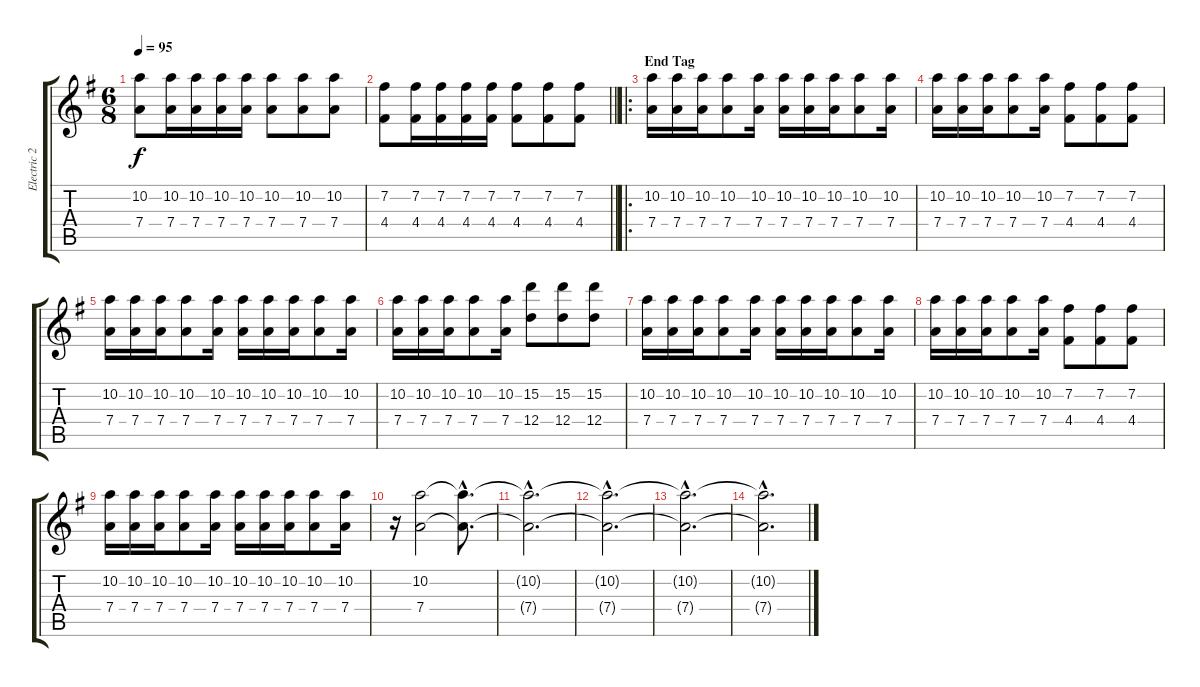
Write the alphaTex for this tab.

\track ("Electric 2" "Electric 2") {instrument distortionguitar}
\staff {score tabs}
\tuning (E4 B3 G3 D3 A2 E2) {hide}
\ts (6 8)
\tempo 95
\clef g2
\ks g
(10.2 7.4).8{dy f} (10.2 7.4).16 (10.2 7.4).16 (10.2 7.4).16 (10.2 7.4).16 (10.2 7.4).8 (10.2 7.4).8 (10.2 7.4).8 |
\barLineRight lightlight
(7.2 4.4).8 (7.2 4.4).16 (7.2 4.4).16 (7.2 4.4).16 (7.2 4.4).16 (7.2 4.4).8 (7.2 4.4).8 (7.2 4.4).8 |
\ro
\section ("" "End Tag")
(10.2 7.4).16 (10.2 7.4).16 (10.2 7.4).16 (10.2 7.4).8 (10.2 7.4).16 (10.2 7.4).16 (10.2 7.4).16 (10.2 7.4).16 (10.2 7.4).8 (10.2 7.4).16 |
(10.2 7.4).16 (10.2 7.4).16 (10.2 7.4).16 (10.2 7.4).8 (10.2 7.4).16 (7.2 4.4).8 (7.2 4.4).8 (7.2 4.4).8 |
(10.2 7.4).16 (10.2 7.4).16 (10.2 7.4).16 (10.2 7.4).8 (10.2 7.4).16 (10.2 7.4).16 (10.2 7.4).16 (10.2 7.4).16 (10.2 7.4).8 (10.2 7.4).16 |
(10.2 7.4).16 (10.2 7.4).16 (10.2 7.4).16 (10.2 7.4).8 (10.2 7.4).16 (15.2 12.4).8 (15.2 12.4).8 (15.2 12.4).8 |
(10.2 7.4).16 (10.2 7.4).16 (10.2 7.4).16 (10.2 7.4).8 (10.2 7.4).16 (10.2 7.4).16 (10.2 7.4).16 (10.2 7.4).16 (10.2 7.4).8 (10.2 7.4).16 |
(10.2 7.4).16 (10.2 7.4).16 (10.2 7.4).16 (10.2 7.4).8 (10.2 7.4).16 (7.2 4.4).8 (7.2 4.4).8 (7.2 4.4).8 |
(10.2 7.4).16 (10.2 7.4).16 (10.2 7.4).16 (10.2 7.4).8 (10.2 7.4).16 (10.2 7.4).16 (10.2 7.4).16 (10.2 7.4).16 (10.2 7.4).8 (10.2 7.4).16 |
r.16 (10.2 7.4).2 (10.2{hac t} 7.4{hac t}).8{d} |
(10.2{hac t} 7.4{hac t}).2{d} |
(10.2{hac t} 7.4{hac t}).2{d} |
(10.2{hac t} 7.4{hac t}).2{d} |
(10.2{hac t} 7.4{hac t}).2{d}
